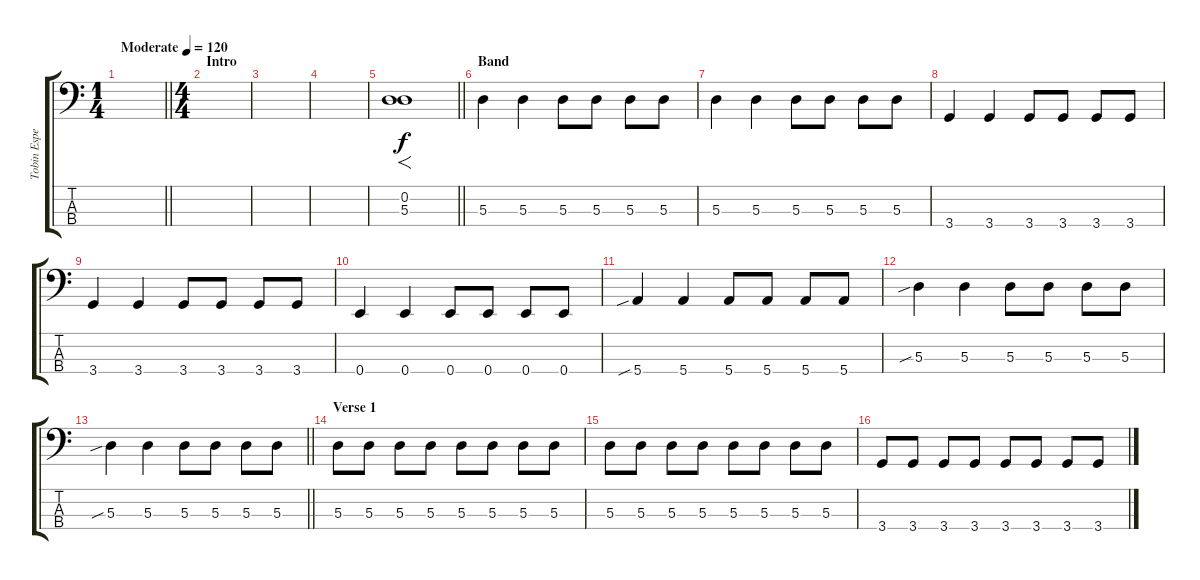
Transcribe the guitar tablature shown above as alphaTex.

\track ("Tobin Esperance " "Tobin Espe") {instrument electricbasspick}
\staff {score tabs}
\tuning (G2 D2 A1 E1) {hide}
\ts (1 4)
\tempo (120 "Moderate")
\clef f4
\barLineRight lightlight
\ks c
|
\ts (4 4)
\section ("" "Intro")
|
|
|
\barLineRight lightlight
(0.2 5.3).1{f} |
\section ("" "Band")
5.3.4 5.3.4 5.3.8 5.3.8 5.3.8 5.3.8 |
5.3.4 5.3.4 5.3.8 5.3.8 5.3.8 5.3.8 |
3.4.4 3.4.4 3.4.8 3.4.8 3.4.8 3.4.8 |
3.4.4 3.4.4 3.4.8 3.4.8 3.4.8 3.4.8 |
0.4.4 0.4.4 0.4.8 0.4.8 0.4.8 0.4.8 |
5.4{sib}.4 5.4.4 5.4.8 5.4.8 5.4.8 5.4.8 |
5.3{sib}.4 5.3.4 5.3.8 5.3.8 5.3.8 5.3.8 |
\barLineRight lightlight
5.3{sib}.4 5.3.4 5.3.8 5.3.8 5.3.8 5.3.8 |
\section ("" "Verse 1")
5.3.8 5.3.8 5.3.8 5.3.8 5.3.8 5.3.8 5.3.8 5.3.8 |
5.3.8 5.3.8 5.3.8 5.3.8 5.3.8 5.3.8 5.3.8 5.3.8 |
3.4.8 3.4.8 3.4.8 3.4.8 3.4.8 3.4.8 3.4.8 3.4.8
